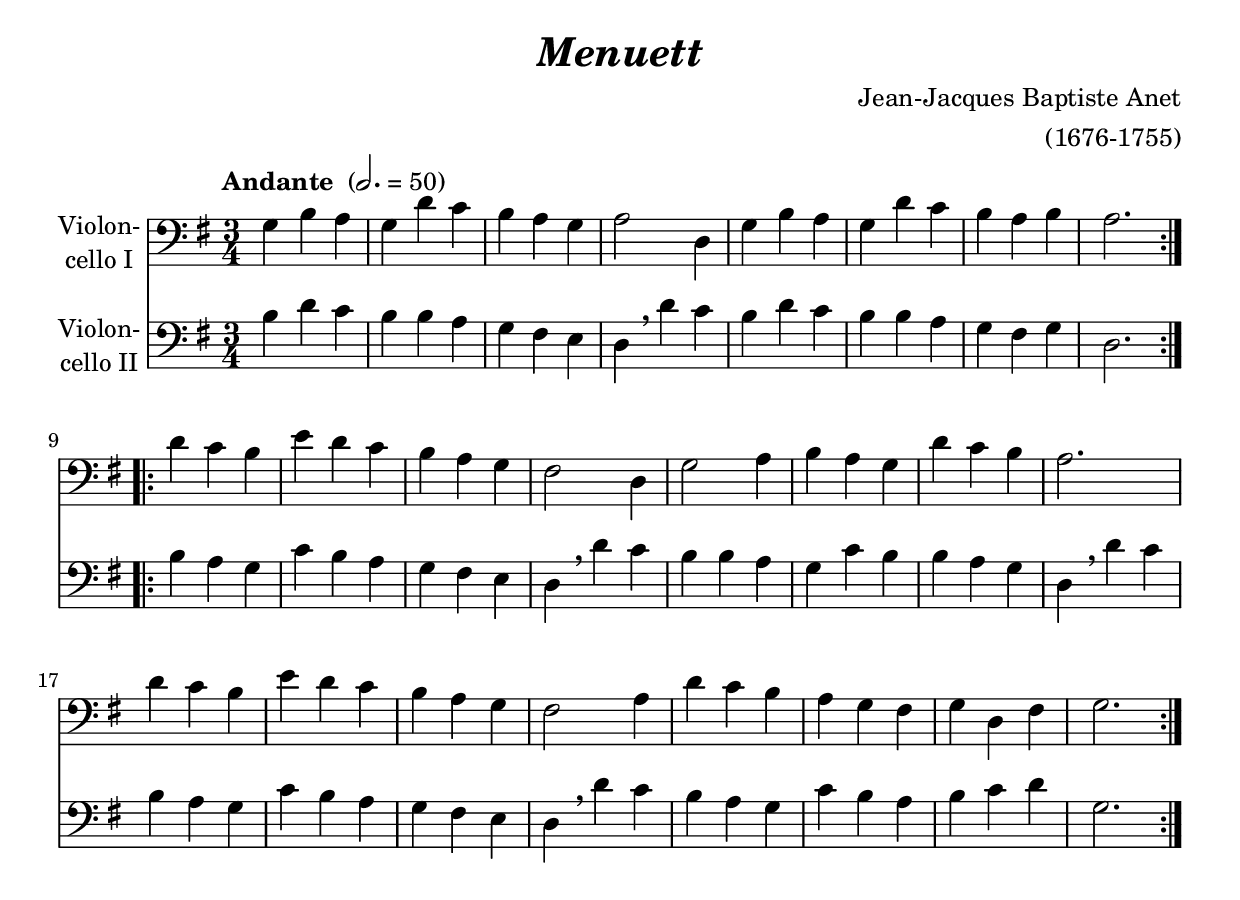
\version "2.18.2"
\include "deutsch.ly"

#(set-global-staff-size 22)

\header {
  title     = \markup \bold \italic "Menuett"
  composer  = "Jean-Jacques Baptiste Anet"
  arranger  = "(1676-1755)"
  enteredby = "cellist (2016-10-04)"
%  piece     = ""
}

voiceconsts = {
  \key c \major
  \time 3/4
  \clef "bass"
  \tempo "Andante " 2.=50
%  \numericTimeSignature
%  \compressFullBarRests
  \set tupletSpannerDuration = #(ly:make-moment 1 4)
  % Set default beaming cor all staves
%  \set Timing.beamExceptions = #'()
%  \set Timing.baseMoment     = #(ly:make-moment 3 8)
%  \set Timing.beatStructure  = #'(1 1)
}

mist = "string ensemble 1"
%miba = "trombone"
miba = "bassoon"
%mivc = "trombone"
mikl = "concertina"
%miba = "electric bass (finger)"

va = \relative c' {
  \voiceconsts

  \repeat volta 2 {
    c4 e d
    c g' f
    e d c
    d2 g,4
    c e d
    c g' f

    e d e
    d2.
  }

  \repeat volta 2 {
    g4 f e
    a g f
    e d c
    h2 g4

    c2 d4
    e d c
    g' f e
    d2.
    
    g4 f e
    a g f
    e d c
    h2 d4
    g f e
    d c h
    c g h
    c2.
  }
}

vb = \relative c' {
  \voiceconsts

  \repeat volta 2 {
    e4 g f
    e e d
    c h a
    g \breathe g' f
    e g f
    e e d

    c h c
    g2.
  }

  \repeat volta 2 {
    e'4 d c
    f e d
    c h a
    g \breathe g' f

    e e d
    c f e
    e d c
    g \breathe g' f
    e d c
    f e d

    c h a
    g \breathe g' f
    e d c
    f e d
    e f g
    c,2.
  }
}


music = <<
      \new Staff {
        \set Staff.midiInstrument = \mist
        \set Staff.instrumentName = \markup \center-column { "Violon-" "cello I" }
        \transpose c g, { \va }
      }

      \new Staff {
        \set Staff.midiInstrument = \miba
        \set Staff.instrumentName = \markup \center-column { "Violon-" "cello II" }
        \transpose c g, { \vb }
      }
>>

\book {
  \score {
   \music
    \layout {}
  }

  \score {
    \unfoldRepeats \music

    \midi {
      \context {
        \Score
      }
    }
  }
}
